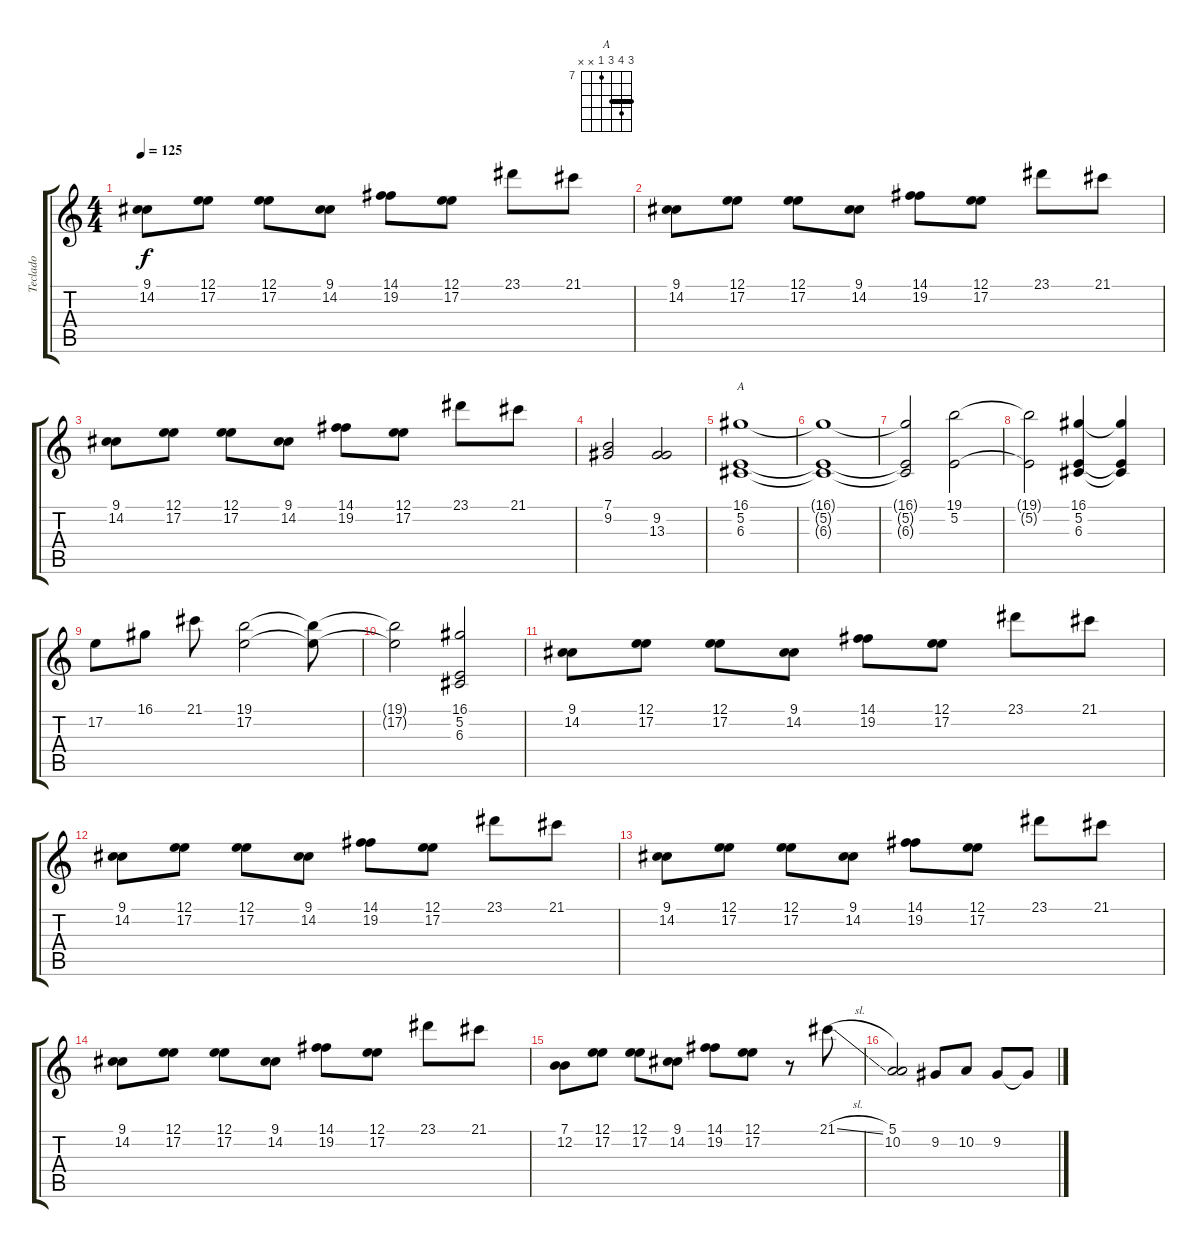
\track ("Teclado" "Teclado") {instrument reedorgan}
\staff {score tabs}
\tuning (E4 B3 G3 D3 A2 E2) {hide}
\chord ("A" 9 10 9 7 x x) {firstfret 7 barre 9}
\ts (4 4)
\tempo 125
\clef g2
\ks c
(9.1 14.2).8{dy f} (12.1 17.2).8 (12.1 17.2).8 (9.1 14.2).8 (14.1 19.2).8 (12.1 17.2).8 23.1.8 21.1.8 |
(9.1 14.2).8 (12.1 17.2).8 (12.1 17.2).8 (9.1 14.2).8 (14.1 19.2).8 (12.1 17.2).8 23.1.8 21.1.8 |
(9.1 14.2).8 (12.1 17.2).8 (12.1 17.2).8 (9.1 14.2).8 (14.1 19.2).8 (12.1 17.2).8 23.1.8 21.1.8 |
(7.1 9.2).2 (9.2 13.3).2 |
(16.1 5.2 6.3).1{ch "A"} |
(16.1{t} 5.2{t} 6.3{t}).1 |
(16.1{t} 5.2{t} 6.3{t}).2 (19.1 5.2).2 |
(19.1{t} 5.2{t}).2 (16.1 5.2 6.3).4 (16.1{t} 5.2{t} 6.3{t}).4 |
17.2.8 16.1.8 21.1.8 (19.1 17.2).2 (19.1{t} 17.2{t}).8 |
(19.1{t} 17.2{t}).2 (16.1 5.2 6.3).2 |
(9.1 14.2).8 (12.1 17.2).8 (12.1 17.2).8 (9.1 14.2).8 (14.1 19.2).8 (12.1 17.2).8 23.1.8 21.1.8 |
(9.1 14.2).8 (12.1 17.2).8 (12.1 17.2).8 (9.1 14.2).8 (14.1 19.2).8 (12.1 17.2).8 23.1.8 21.1.8 |
(9.1 14.2).8 (12.1 17.2).8 (12.1 17.2).8 (9.1 14.2).8 (14.1 19.2).8 (12.1 17.2).8 23.1.8 21.1.8 |
(9.1 14.2).8 (12.1 17.2).8 (12.1 17.2).8 (9.1 14.2).8 (14.1 19.2).8 (12.1 17.2).8 23.1.8 21.1.8 |
(7.1 12.2).8 (12.1 17.2).8 (12.1 17.2).8 (9.1 14.2).8 (14.1 19.2).8 (12.1 17.2).8 r.8 21.1{sl}.8 |
(5.1 10.2).2 9.2.8 10.2.8 9.2.8 9.2{t}.8
